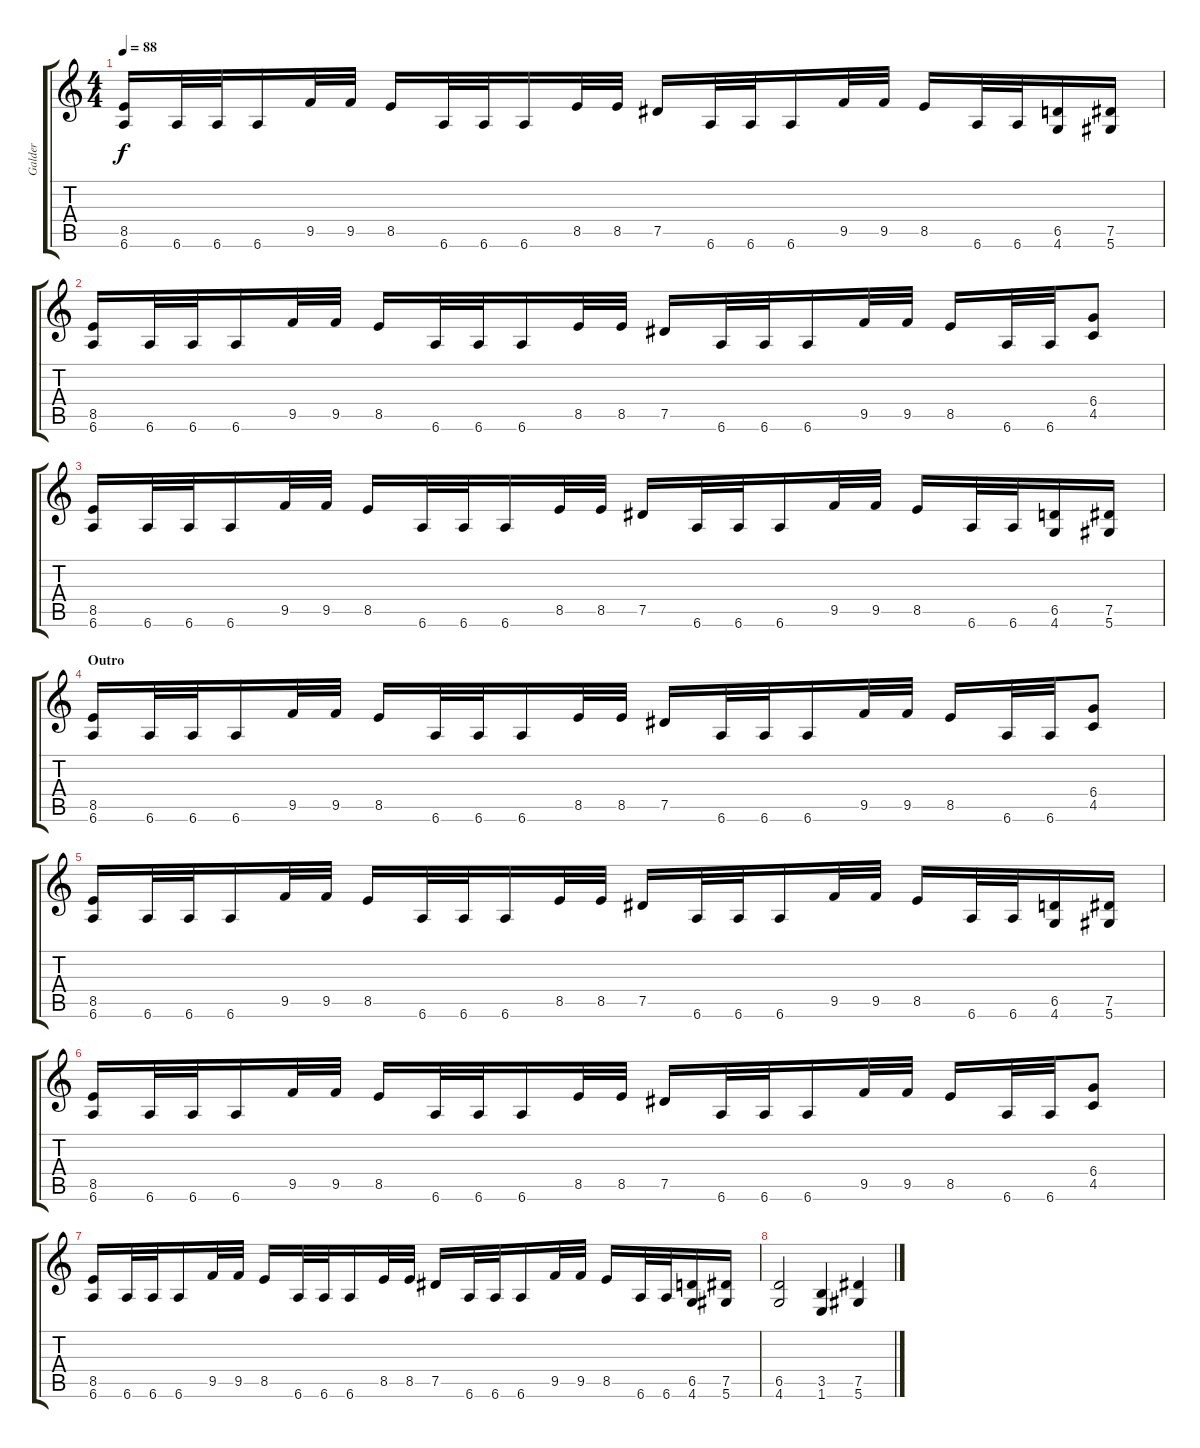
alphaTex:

\track ("Galder" "Galder") {instrument distortionguitar}
\staff {score tabs}
\tuning (Eb4 Bb3 Gb3 Db3 Ab2 Eb2) {hide}
\ts (4 4)
\tempo 88
\clef g2
\ks c
(8.5 6.6).16{dy f} 6.6.32 6.6.32 6.6.16 9.5.32 9.5.32 8.5.16 6.6.32 6.6.32 6.6.16 8.5.32 8.5.32 7.5.16 6.6.32 6.6.32 6.6.16 9.5.32 9.5.32 8.5.16 6.6.32 6.6.32 (6.5 4.6).16 (7.5 5.6).16 |
(8.5 6.6).16 6.6.32 6.6.32 6.6.16 9.5.32 9.5.32 8.5.16 6.6.32 6.6.32 6.6.16 8.5.32 8.5.32 7.5.16 6.6.32 6.6.32 6.6.16 9.5.32 9.5.32 8.5.16 6.6.32 6.6.32 (6.4 4.5).8 |
(8.5 6.6).16 6.6.32 6.6.32 6.6.16 9.5.32 9.5.32 8.5.16 6.6.32 6.6.32 6.6.16 8.5.32 8.5.32 7.5.16 6.6.32 6.6.32 6.6.16 9.5.32 9.5.32 8.5.16 6.6.32 6.6.32 (6.5 4.6).16 (7.5 5.6).16 |
\section ("" "Outro")
(8.5 6.6).16 6.6.32 6.6.32 6.6.16 9.5.32 9.5.32 8.5.16 6.6.32 6.6.32 6.6.16 8.5.32 8.5.32 7.5.16 6.6.32 6.6.32 6.6.16 9.5.32 9.5.32 8.5.16 6.6.32 6.6.32 (6.4 4.5).8 |
(8.5 6.6).16 6.6.32 6.6.32 6.6.16 9.5.32 9.5.32 8.5.16 6.6.32 6.6.32 6.6.16 8.5.32 8.5.32 7.5.16 6.6.32 6.6.32 6.6.16 9.5.32 9.5.32 8.5.16 6.6.32 6.6.32 (6.5 4.6).16 (7.5 5.6).16 |
(8.5 6.6).16 6.6.32 6.6.32 6.6.16 9.5.32 9.5.32 8.5.16 6.6.32 6.6.32 6.6.16 8.5.32 8.5.32 7.5.16 6.6.32 6.6.32 6.6.16 9.5.32 9.5.32 8.5.16 6.6.32 6.6.32 (6.4 4.5).8 |
(8.5 6.6).16 6.6.32 6.6.32 6.6.16 9.5.32 9.5.32 8.5.16 6.6.32 6.6.32 6.6.16 8.5.32 8.5.32 7.5.16 6.6.32 6.6.32 6.6.16 9.5.32 9.5.32 8.5.16 6.6.32 6.6.32 (6.5 4.6).16 (7.5 5.6).16 |
(6.5 4.6).2 (3.5 1.6).4 (7.5 5.6).4
